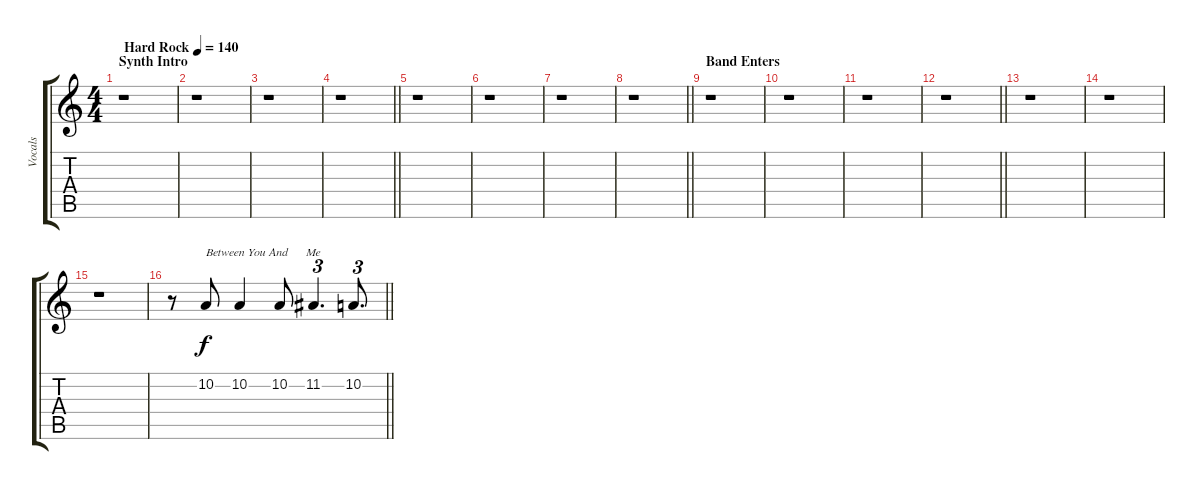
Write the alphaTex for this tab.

\track ("Vocals" "Vocals") {instrument lead8bassandlead}
\staff {score tabs}
\tuning (E4 B3 G3 D3 A2 E2) {hide}
\ts (4 4)
\section ("" "Synth Intro")
\tempo (140 "Hard Rock")
\clef g2
\ks c
r.1{dy f instrument lead8bassandlead} |
r.1 |
r.1 |
\barLineRight lightlight
r.1 |
r.1 |
r.1 |
r.1 |
\barLineRight lightlight
r.1 |
\section ("" "Band Enters")
r.1 |
r.1 |
r.1 |
\barLineRight lightlight
r.1 |
r.1 |
r.1 |
r.1 |
\barLineRight lightlight
r.8 10.2.8{txt "Between You And      Me"} 10.2.4 10.2.8 11.2.4{d tu (3 2)} 10.2.8{d tu (3 2)}
